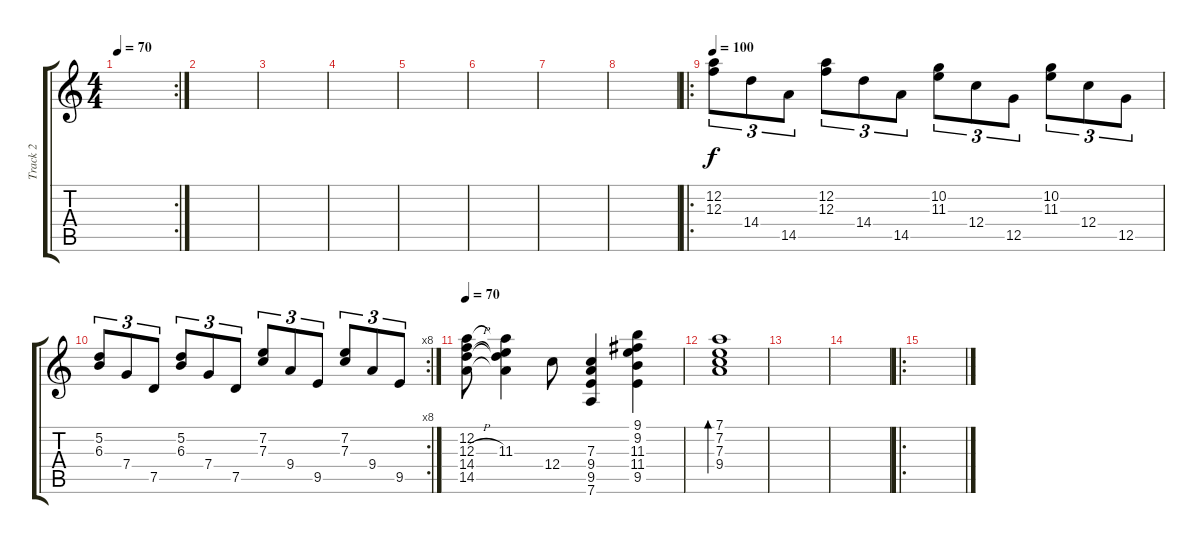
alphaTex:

\track ("Track 2" "Track 2") {instrument acousticguitarsteel}
\staff {score tabs}
\tuning (D4 A3 F3 C3 G2 D2) {hide}
\rc 2
\ts (4 4)
\tempo 70
\clef g2
\ks c
|
|
|
|
|
|
|
|
\ro
\tempo 100
(12.2 12.3).8{tu (3 2)} 14.4.8{tu (3 2)} 14.5.8{tu (3 2)} (12.2 12.3).8{tu (3 2)} 14.4.8{tu (3 2)} 14.5.8{tu (3 2)} (10.2 11.3).8{tu (3 2)} 12.4.8{tu (3 2)} 12.5.8{tu (3 2)} (10.2 11.3).8{tu (3 2)} 12.4.8{tu (3 2)} 12.5.8{tu (3 2)} |
\rc 8
(5.2 6.3).8{tu (3 2)} 7.4.8{tu (3 2)} 7.5.8{tu (3 2)} (5.2 6.3).8{tu (3 2)} 7.4.8{tu (3 2)} 7.5.8{tu (3 2)} (7.2 7.3).8{tu (3 2)} 9.4.8{tu (3 2)} 9.5.8{tu (3 2)} (7.2 7.3).8{tu (3 2)} 9.4.8{tu (3 2)} 9.5.8{tu (3 2)} |
\tempo 70
(12.2 12.3{h} 14.4 14.5).8 (12.2{t} 11.3 14.4{t} 14.5{t}).4 12.4.8 (7.3 9.4 9.5 7.6).4 (9.1 9.2 11.3 11.4 9.5).4 |
(7.1 7.2 7.3 9.4).1{bd 480} |
|
|
\ro
